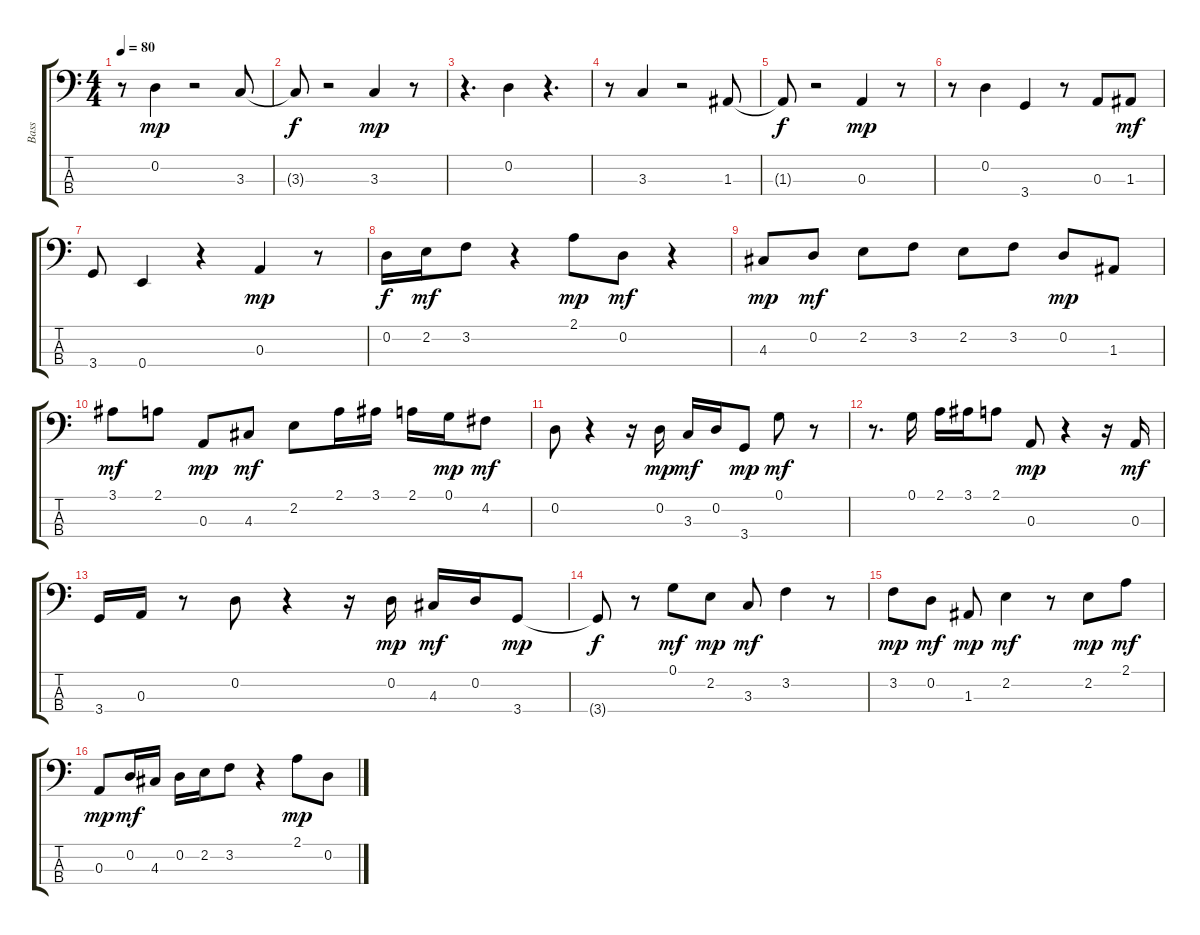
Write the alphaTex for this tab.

\track ("Bass" "Bass") {instrument fretlessbass}
\staff {score tabs}
\tuning (G2 D2 A1 E1) {hide}
\ts (4 4)
\tempo 80
\clef f4
\ks c
r.8{dy mp} 0.2.4 r.2 3.3.8 |
3.3{t}.8{dy f} r.2 3.3.4{dy mp} r.8 |
r.4{d} 0.2.4 r.4{d} |
r.8 3.3.4 r.2 1.3.8 |
1.3{t}.8{dy f} r.2 0.3.4{dy mp} r.8 |
r.8 0.2.4 3.4.4 r.8 0.3.8 1.3.8{dy mf} |
3.4.8 0.4.4 r.4 0.3.4{dy mp} r.8 |
0.2.16{dy f} 2.2.16{dy mf} 3.2.8 r.4 2.1.8{dy mp} 0.2.8{dy mf} r.4 |
4.3.8{dy mp} 0.2.8{dy mf} 2.2.8 3.2.8 2.2.8 3.2.8 0.2.8{dy mp} 1.3.8 |
3.1.8{dy mf} 2.1.8 0.3.8{dy mp} 4.3.8{dy mf} 2.2.8 2.1.16 3.1.16 2.1.16 0.1.16{dy mp} 4.2.8{dy mf} |
0.2.8 r.4 r.16 0.2.16{dy mp} 3.3.16{dy mf} 0.2.16 3.4.8{dy mp} 0.1.8{dy mf} r.8 |
r.8{d} 0.1.16 2.1.16 3.1.16 2.1.8 0.3.8{dy mp} r.4 r.16 0.3.16{dy mf} |
3.4.16 0.3.16 r.8 0.2.8 r.4 r.16 0.2.16{dy mp} 4.3.16{dy mf} 0.2.16 3.4.8{dy mp} |
3.4{t}.8{dy f} r.8 0.1.8{dy mf} 2.2.8{dy mp} 3.3.8{dy mf} 3.2.4 r.8 |
3.2.8{dy mp} 0.2.8{dy mf} 1.3.8{dy mp} 2.2.4{dy mf} r.8 2.2.8{dy mp} 2.1.8{dy mf} |
0.3.8{dy mp} 0.2.16{dy mf} 4.3.16 0.2.16 2.2.16 3.2.8 r.4 2.1.8{dy mp} 0.2.8
